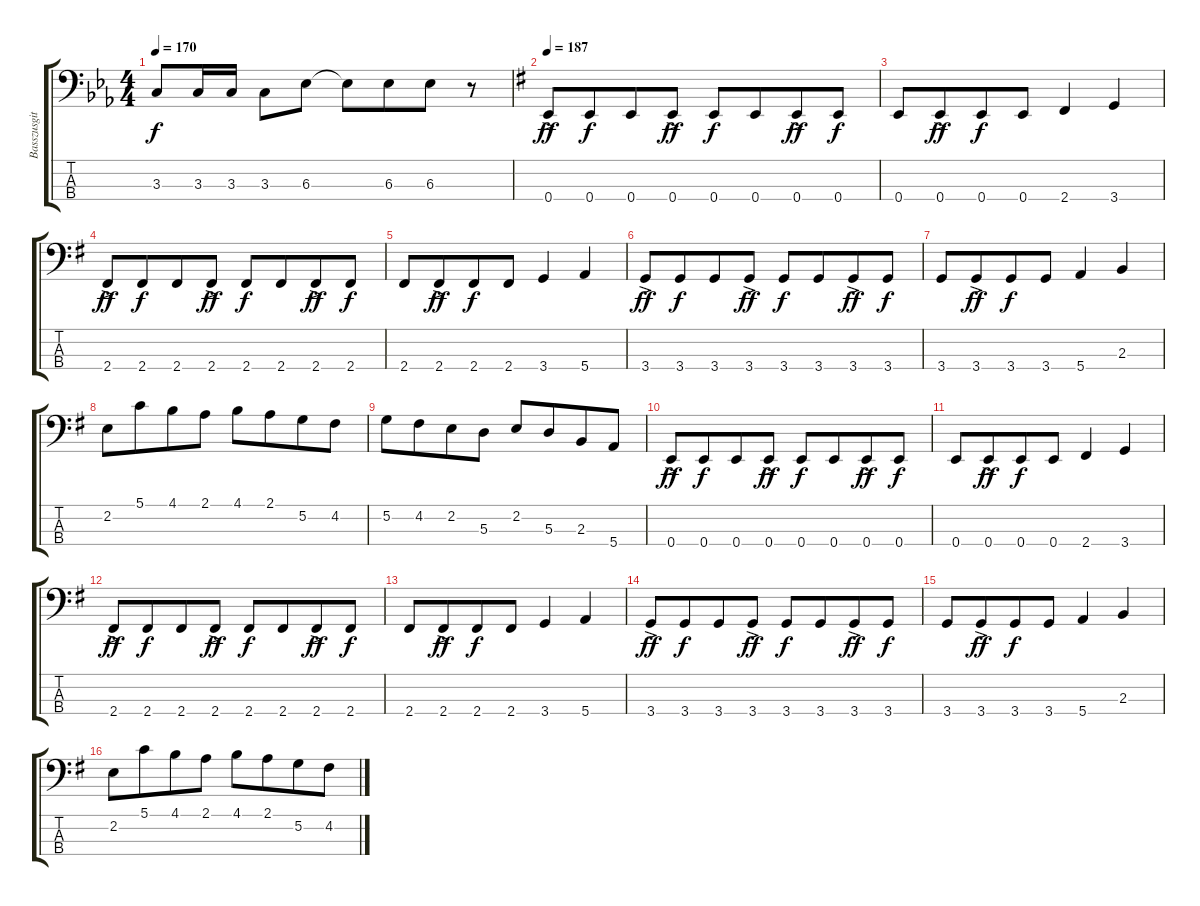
\track ("Basszusgitár (Steve Harris)" "Basszusgit") {instrument electricbasspick}
\staff {score tabs}
\tuning (G2 D2 A1 E1) {hide}
\ts (4 4)
\tempo 170
\clef f4
\ks eb
3.3.8{dy f} 3.3.16 3.3.16 3.3.8 6.3.8 6.3{t}.8 6.3.8{beam merge} 6.3.8 r.8 |
\tempo 187
\ks g
0.4{ac}.8{dy ff} 0.4.8{dy f beam merge} 0.4.8 0.4{ac}.8{dy ff} 0.4.8{dy f} 0.4.8{beam merge} 0.4{ac}.8{dy ff} 0.4.8{dy f} |
0.4.8 0.4{ac}.8{dy ff beam merge} 0.4.8{dy f} 0.4.8 2.4.4 3.4.4 |
2.4{ac}.8{dy ff} 2.4.8{dy f beam merge} 2.4.8 2.4{ac}.8{dy ff} 2.4.8{dy f} 2.4.8{beam merge} 2.4{ac}.8{dy ff} 2.4.8{dy f} |
2.4.8 2.4{ac}.8{dy ff beam merge} 2.4.8{dy f} 2.4.8 3.4.4 5.4.4 |
3.4{ac}.8{dy ff} 3.4.8{dy f beam merge} 3.4.8 3.4{ac}.8{dy ff} 3.4.8{dy f} 3.4.8{beam merge} 3.4{ac}.8{dy ff} 3.4.8{dy f} |
3.4.8 3.4{ac}.8{dy ff beam merge} 3.4.8{dy f} 3.4.8 5.4.4 2.3.4 |
2.2.8 5.1.8{beam merge} 4.1.8 2.1.8 4.1.8 2.1.8{beam merge} 5.2.8 4.2.8 |
5.2.8 4.2.8{beam merge} 2.2.8 5.3.8 2.2.8 5.3.8{beam merge} 2.3.8 5.4.8 |
0.4{ac}.8{dy ff} 0.4.8{dy f beam merge} 0.4.8 0.4{ac}.8{dy ff} 0.4.8{dy f} 0.4.8{beam merge} 0.4{ac}.8{dy ff} 0.4.8{dy f} |
0.4.8 0.4{ac}.8{dy ff beam merge} 0.4.8{dy f} 0.4.8 2.4.4 3.4.4 |
2.4{ac}.8{dy ff} 2.4.8{dy f beam merge} 2.4.8 2.4{ac}.8{dy ff} 2.4.8{dy f} 2.4.8{beam merge} 2.4{ac}.8{dy ff} 2.4.8{dy f} |
2.4.8 2.4{ac}.8{dy ff beam merge} 2.4.8{dy f} 2.4.8 3.4.4 5.4.4 |
3.4{ac}.8{dy ff} 3.4.8{dy f beam merge} 3.4.8 3.4{ac}.8{dy ff} 3.4.8{dy f} 3.4.8{beam merge} 3.4{ac}.8{dy ff} 3.4.8{dy f} |
3.4.8 3.4{ac}.8{dy ff beam merge} 3.4.8{dy f} 3.4.8 5.4.4 2.3.4 |
2.2.8 5.1.8{beam merge} 4.1.8 2.1.8 4.1.8 2.1.8{beam merge} 5.2.8 4.2.8
